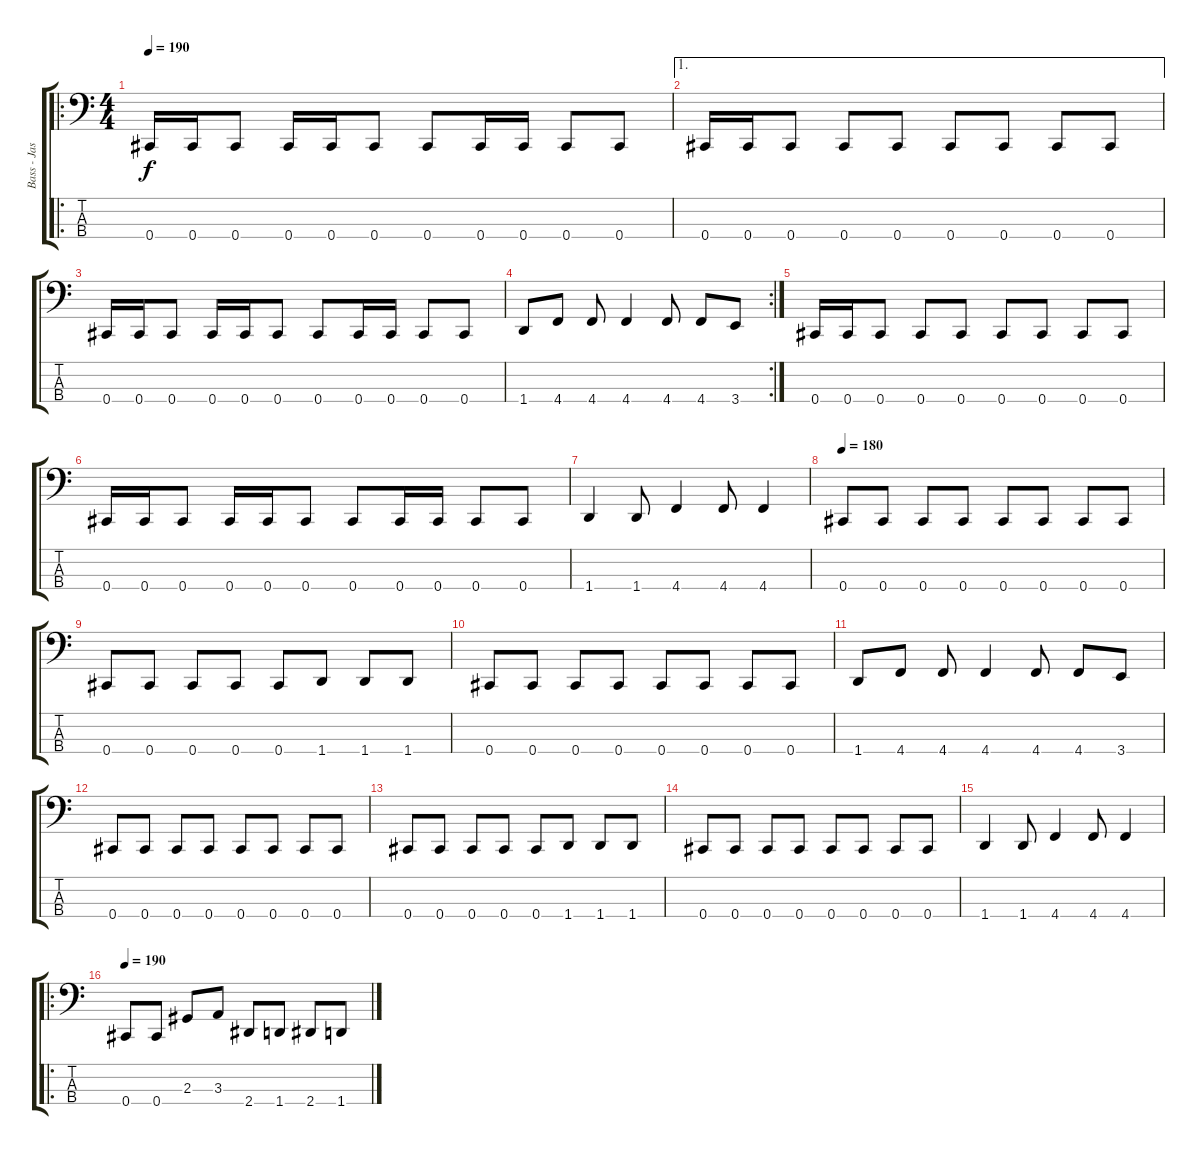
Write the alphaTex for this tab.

\track ("Bass - Jason" "Bass - Jas") {instrument electricbasspick}
\staff {score tabs}
\tuning (E2 B1 Gb1 Db1) {hide}
\ro
\ts (4 4)
\tempo 190
\clef f4
\ks c
0.4.16{dy f} 0.4.16 0.4.8 0.4.16 0.4.16 0.4.8 0.4.8 0.4.16 0.4.16 0.4.8 0.4.8 |
\ae 1
0.4.16 0.4.16 0.4.8 0.4.8 0.4.8 0.4.8 0.4.8 0.4.8 0.4.8 |
0.4.16 0.4.16 0.4.8 0.4.16 0.4.16 0.4.8 0.4.8 0.4.16 0.4.16 0.4.8 0.4.8 |
\rc 2
1.4.8 4.4.8 4.4.8 4.4.4 4.4.8 4.4.8 3.4.8 |
0.4.16 0.4.16 0.4.8 0.4.8 0.4.8 0.4.8 0.4.8 0.4.8 0.4.8 |
0.4.16 0.4.16 0.4.8 0.4.16 0.4.16 0.4.8 0.4.8 0.4.16 0.4.16 0.4.8 0.4.8 |
1.4.4 1.4.8 4.4.4 4.4.8 4.4.4 |
\tempo 180
0.4.8 0.4.8 0.4.8 0.4.8 0.4.8 0.4.8 0.4.8 0.4.8 |
0.4.8 0.4.8 0.4.8 0.4.8 0.4.8 1.4.8 1.4.8 1.4.8 |
0.4.8 0.4.8 0.4.8 0.4.8 0.4.8 0.4.8 0.4.8 0.4.8 |
1.4.8 4.4.8 4.4.8 4.4.4 4.4.8 4.4.8 3.4.8 |
0.4.8 0.4.8 0.4.8 0.4.8 0.4.8 0.4.8 0.4.8 0.4.8 |
0.4.8 0.4.8 0.4.8 0.4.8 0.4.8 1.4.8 1.4.8 1.4.8 |
0.4.8 0.4.8 0.4.8 0.4.8 0.4.8 0.4.8 0.4.8 0.4.8 |
1.4.4 1.4.8 4.4.4 4.4.8 4.4.4 |
\ro
\tempo 190
0.4.8 0.4.8 2.3.8 3.3.8 2.4.8 1.4.8 2.4.8 1.4.8
